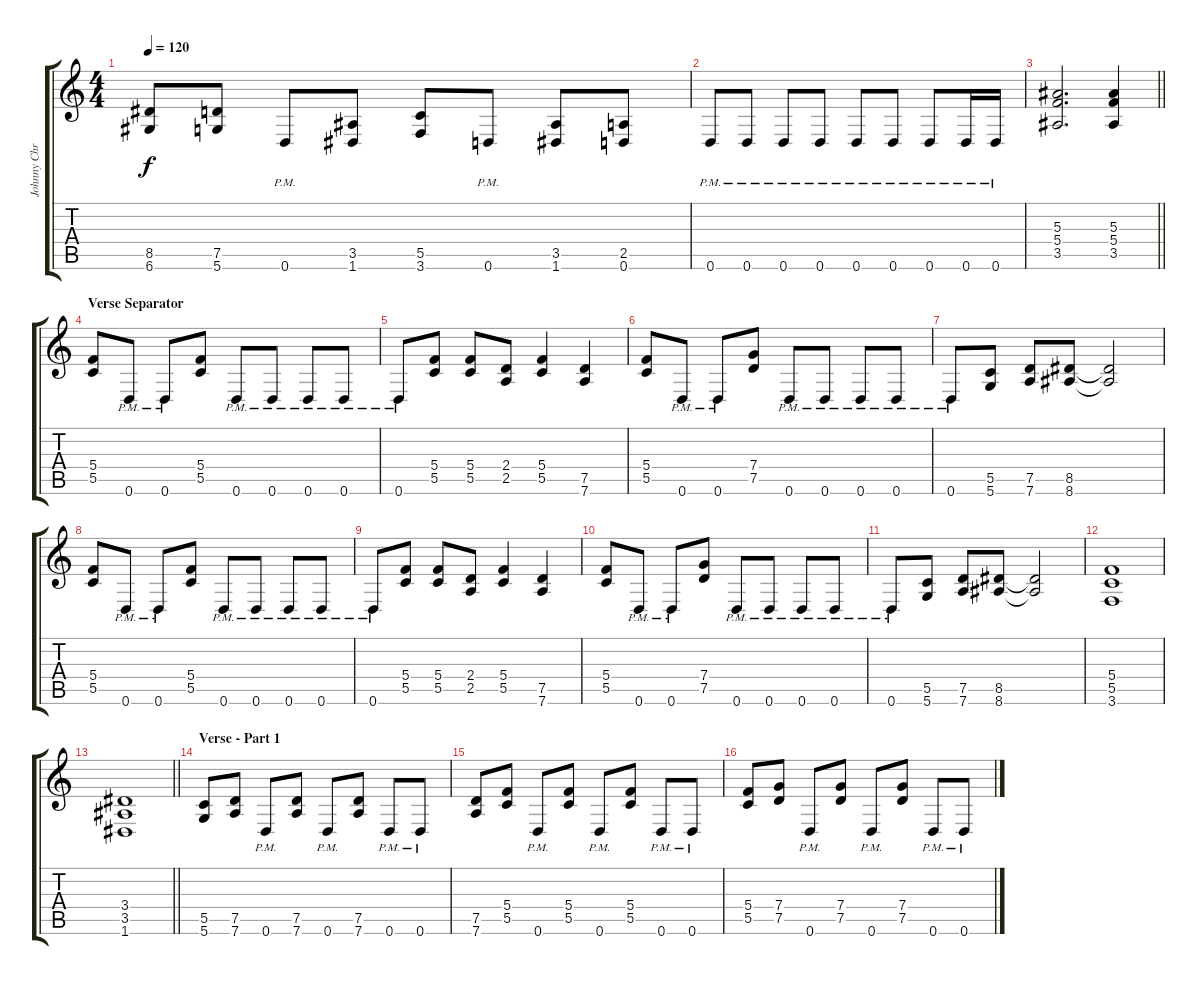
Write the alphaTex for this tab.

\track ("Johnny Chromatic - Guitar" "Johnny Chr") {instrument overdrivenguitar}
\staff {score tabs}
\tuning (D4 A3 F3 C3 G2 D2) {hide}
\ts (4 4)
\tempo 120
\clef g2
\ks c
(8.5 6.6).8{dy f} (7.5 5.6).8 0.6{pm}.8 (3.5 1.6).8 (5.5 3.6).8 0.6{pm}.8 (3.5 1.6).8 (2.5 0.6).8 |
0.6{pm}.8 0.6{pm}.8 0.6{pm}.8 0.6{pm}.8 0.6{pm}.8 0.6{pm}.8 0.6{pm}.8 0.6{pm}.16 0.6{pm}.16 |
\barLineRight lightlight
(5.3 5.4 3.5).2{d} (5.3 5.4 3.5).4 |
\section ("" "Verse Separator")
(5.4 5.5).8 0.6{pm}.8 0.6{pm}.8 (5.4 5.5).8 0.6{pm}.8 0.6{pm}.8 0.6{pm}.8 0.6{pm}.8 |
0.6{pm}.8 (5.4 5.5).8 (5.4 5.5).8 (2.4 2.5).8 (5.4 5.5).4 (7.5 7.6).4 |
(5.4 5.5).8 0.6{pm}.8 0.6{pm}.8 (7.4 7.5).8 0.6{pm}.8 0.6{pm}.8 0.6{pm}.8 0.6{pm}.8 |
0.6{pm}.8 (5.5 5.6).8 (7.5 7.6).8 (8.5 8.6).8 (8.5{t} 8.6{t}).2 |
(5.4 5.5).8 0.6{pm}.8 0.6{pm}.8 (5.4 5.5).8 0.6{pm}.8 0.6{pm}.8 0.6{pm}.8 0.6{pm}.8 |
0.6{pm}.8 (5.4 5.5).8 (5.4 5.5).8 (2.4 2.5).8 (5.4 5.5).4 (7.5 7.6).4 |
(5.4 5.5).8 0.6{pm}.8 0.6{pm}.8 (7.4 7.5).8 0.6{pm}.8 0.6{pm}.8 0.6{pm}.8 0.6{pm}.8 |
0.6{pm}.8 (5.5 5.6).8 (7.5 7.6).8 (8.5 8.6).8 (8.5{t} 8.6{t}).2 |
(5.4 5.5 3.6).1 |
\barLineRight lightlight
(3.4 3.5 1.6).1 |
\section ("" "Verse - Part 1")
(5.5 5.6).8 (7.5 7.6).8 0.6{pm}.8 (7.5 7.6).8 0.6{pm}.8 (7.5 7.6).8 0.6{pm}.8 0.6{pm}.8 |
(7.5 7.6).8 (5.4 5.5).8 0.6{pm}.8 (5.4 5.5).8 0.6{pm}.8 (5.4 5.5).8 0.6{pm}.8 0.6{pm}.8 |
(5.4 5.5).8 (7.4 7.5).8 0.6{pm}.8 (7.4 7.5).8 0.6{pm}.8 (7.4 7.5).8 0.6{pm}.8 0.6{pm}.8
